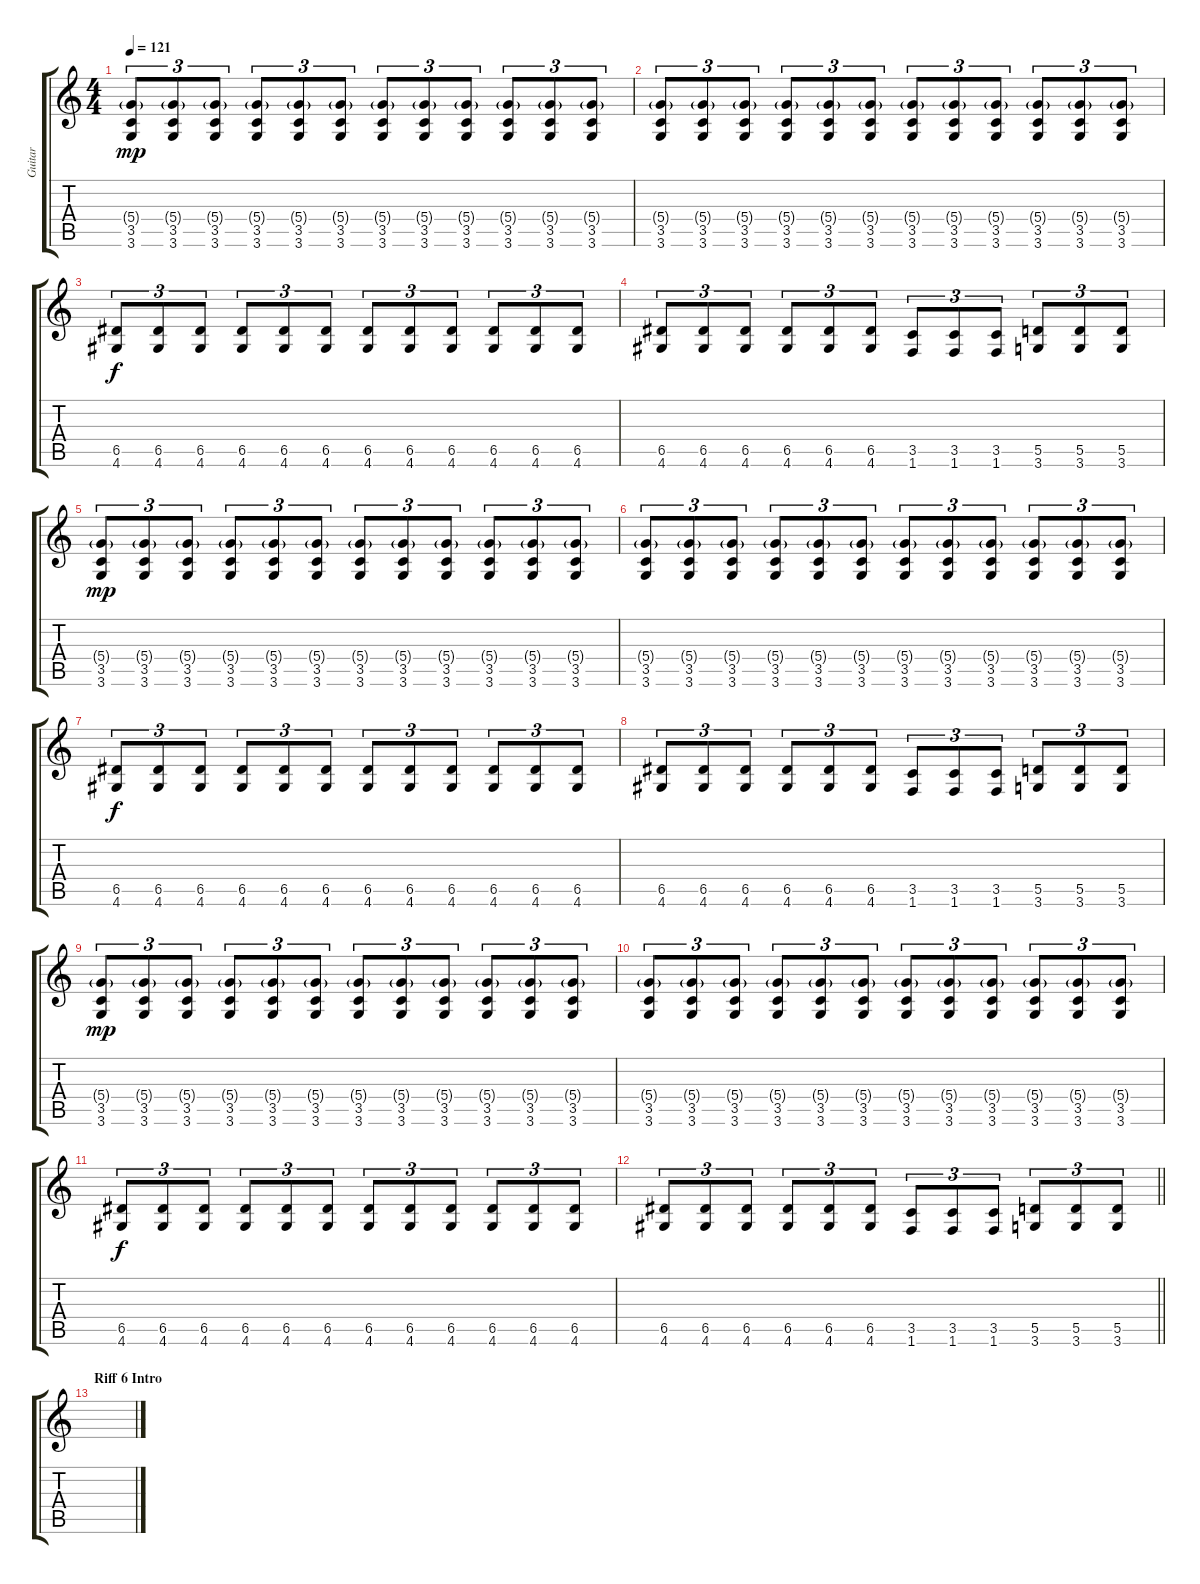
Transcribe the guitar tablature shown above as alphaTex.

\track ("Guitar" "Guitar") {instrument distortionguitar}
\staff {score tabs}
\tuning (E4 B3 G3 D3 A2 E2) {hide}
\ts (4 4)
\tempo 121
\clef g2
\ks c
(5.4{g} 3.5 3.6).8{tu (3 2) dy mp} (5.4{g} 3.5 3.6).8{tu (3 2)} (5.4{g} 3.5 3.6).8{tu (3 2)} (5.4{g} 3.5 3.6).8{tu (3 2)} (5.4{g} 3.5 3.6).8{tu (3 2)} (5.4{g} 3.5 3.6).8{tu (3 2)} (5.4{g} 3.5 3.6).8{tu (3 2)} (5.4{g} 3.5 3.6).8{tu (3 2)} (5.4{g} 3.5 3.6).8{tu (3 2)} (5.4{g} 3.5 3.6).8{tu (3 2)} (5.4{g} 3.5 3.6).8{tu (3 2)} (5.4{g} 3.5 3.6).8{tu (3 2)} |
(5.4{g} 3.5 3.6).8{tu (3 2)} (5.4{g} 3.5 3.6).8{tu (3 2)} (5.4{g} 3.5 3.6).8{tu (3 2)} (5.4{g} 3.5 3.6).8{tu (3 2)} (5.4{g} 3.5 3.6).8{tu (3 2)} (5.4{g} 3.5 3.6).8{tu (3 2)} (5.4{g} 3.5 3.6).8{tu (3 2)} (5.4{g} 3.5 3.6).8{tu (3 2)} (5.4{g} 3.5 3.6).8{tu (3 2)} (5.4{g} 3.5 3.6).8{tu (3 2)} (5.4{g} 3.5 3.6).8{tu (3 2)} (5.4{g} 3.5 3.6).8{tu (3 2)} |
(6.5 4.6).8{tu (3 2) dy f} (6.5 4.6).8{tu (3 2)} (6.5 4.6).8{tu (3 2)} (6.5 4.6).8{tu (3 2)} (6.5 4.6).8{tu (3 2)} (6.5 4.6).8{tu (3 2)} (6.5 4.6).8{tu (3 2)} (6.5 4.6).8{tu (3 2)} (6.5 4.6).8{tu (3 2)} (6.5 4.6).8{tu (3 2)} (6.5 4.6).8{tu (3 2)} (6.5 4.6).8{tu (3 2)} |
(6.5 4.6).8{tu (3 2)} (6.5 4.6).8{tu (3 2)} (6.5 4.6).8{tu (3 2)} (6.5 4.6).8{tu (3 2)} (6.5 4.6).8{tu (3 2)} (6.5 4.6).8{tu (3 2)} (3.5 1.6).8{tu (3 2)} (3.5 1.6).8{tu (3 2)} (3.5 1.6).8{tu (3 2)} (5.5 3.6).8{tu (3 2)} (5.5 3.6).8{tu (3 2)} (5.5 3.6).8{tu (3 2)} |
(5.4{g} 3.5 3.6).8{tu (3 2) dy mp} (5.4{g} 3.5 3.6).8{tu (3 2)} (5.4{g} 3.5 3.6).8{tu (3 2)} (5.4{g} 3.5 3.6).8{tu (3 2)} (5.4{g} 3.5 3.6).8{tu (3 2)} (5.4{g} 3.5 3.6).8{tu (3 2)} (5.4{g} 3.5 3.6).8{tu (3 2)} (5.4{g} 3.5 3.6).8{tu (3 2)} (5.4{g} 3.5 3.6).8{tu (3 2)} (5.4{g} 3.5 3.6).8{tu (3 2)} (5.4{g} 3.5 3.6).8{tu (3 2)} (5.4{g} 3.5 3.6).8{tu (3 2)} |
(5.4{g} 3.5 3.6).8{tu (3 2)} (5.4{g} 3.5 3.6).8{tu (3 2)} (5.4{g} 3.5 3.6).8{tu (3 2)} (5.4{g} 3.5 3.6).8{tu (3 2)} (5.4{g} 3.5 3.6).8{tu (3 2)} (5.4{g} 3.5 3.6).8{tu (3 2)} (5.4{g} 3.5 3.6).8{tu (3 2)} (5.4{g} 3.5 3.6).8{tu (3 2)} (5.4{g} 3.5 3.6).8{tu (3 2)} (5.4{g} 3.5 3.6).8{tu (3 2)} (5.4{g} 3.5 3.6).8{tu (3 2)} (5.4{g} 3.5 3.6).8{tu (3 2)} |
(6.5 4.6).8{tu (3 2) dy f} (6.5 4.6).8{tu (3 2)} (6.5 4.6).8{tu (3 2)} (6.5 4.6).8{tu (3 2)} (6.5 4.6).8{tu (3 2)} (6.5 4.6).8{tu (3 2)} (6.5 4.6).8{tu (3 2)} (6.5 4.6).8{tu (3 2)} (6.5 4.6).8{tu (3 2)} (6.5 4.6).8{tu (3 2)} (6.5 4.6).8{tu (3 2)} (6.5 4.6).8{tu (3 2)} |
(6.5 4.6).8{tu (3 2)} (6.5 4.6).8{tu (3 2)} (6.5 4.6).8{tu (3 2)} (6.5 4.6).8{tu (3 2)} (6.5 4.6).8{tu (3 2)} (6.5 4.6).8{tu (3 2)} (3.5 1.6).8{tu (3 2)} (3.5 1.6).8{tu (3 2)} (3.5 1.6).8{tu (3 2)} (5.5 3.6).8{tu (3 2)} (5.5 3.6).8{tu (3 2)} (5.5 3.6).8{tu (3 2)} |
(5.4{g} 3.5 3.6).8{tu (3 2) dy mp} (5.4{g} 3.5 3.6).8{tu (3 2)} (5.4{g} 3.5 3.6).8{tu (3 2)} (5.4{g} 3.5 3.6).8{tu (3 2)} (5.4{g} 3.5 3.6).8{tu (3 2)} (5.4{g} 3.5 3.6).8{tu (3 2)} (5.4{g} 3.5 3.6).8{tu (3 2)} (5.4{g} 3.5 3.6).8{tu (3 2)} (5.4{g} 3.5 3.6).8{tu (3 2)} (5.4{g} 3.5 3.6).8{tu (3 2)} (5.4{g} 3.5 3.6).8{tu (3 2)} (5.4{g} 3.5 3.6).8{tu (3 2)} |
(5.4{g} 3.5 3.6).8{tu (3 2)} (5.4{g} 3.5 3.6).8{tu (3 2)} (5.4{g} 3.5 3.6).8{tu (3 2)} (5.4{g} 3.5 3.6).8{tu (3 2)} (5.4{g} 3.5 3.6).8{tu (3 2)} (5.4{g} 3.5 3.6).8{tu (3 2)} (5.4{g} 3.5 3.6).8{tu (3 2)} (5.4{g} 3.5 3.6).8{tu (3 2)} (5.4{g} 3.5 3.6).8{tu (3 2)} (5.4{g} 3.5 3.6).8{tu (3 2)} (5.4{g} 3.5 3.6).8{tu (3 2)} (5.4{g} 3.5 3.6).8{tu (3 2)} |
(6.5 4.6).8{tu (3 2) dy f} (6.5 4.6).8{tu (3 2)} (6.5 4.6).8{tu (3 2)} (6.5 4.6).8{tu (3 2)} (6.5 4.6).8{tu (3 2)} (6.5 4.6).8{tu (3 2)} (6.5 4.6).8{tu (3 2)} (6.5 4.6).8{tu (3 2)} (6.5 4.6).8{tu (3 2)} (6.5 4.6).8{tu (3 2)} (6.5 4.6).8{tu (3 2)} (6.5 4.6).8{tu (3 2)} |
\barLineRight lightlight
(6.5 4.6).8{tu (3 2)} (6.5 4.6).8{tu (3 2)} (6.5 4.6).8{tu (3 2)} (6.5 4.6).8{tu (3 2)} (6.5 4.6).8{tu (3 2)} (6.5 4.6).8{tu (3 2)} (3.5 1.6).8{tu (3 2)} (3.5 1.6).8{tu (3 2)} (3.5 1.6).8{tu (3 2)} (5.5 3.6).8{tu (3 2)} (5.5 3.6).8{tu (3 2)} (5.5 3.6).8{tu (3 2)} |
\section ("" "Riff 6 Intro")
